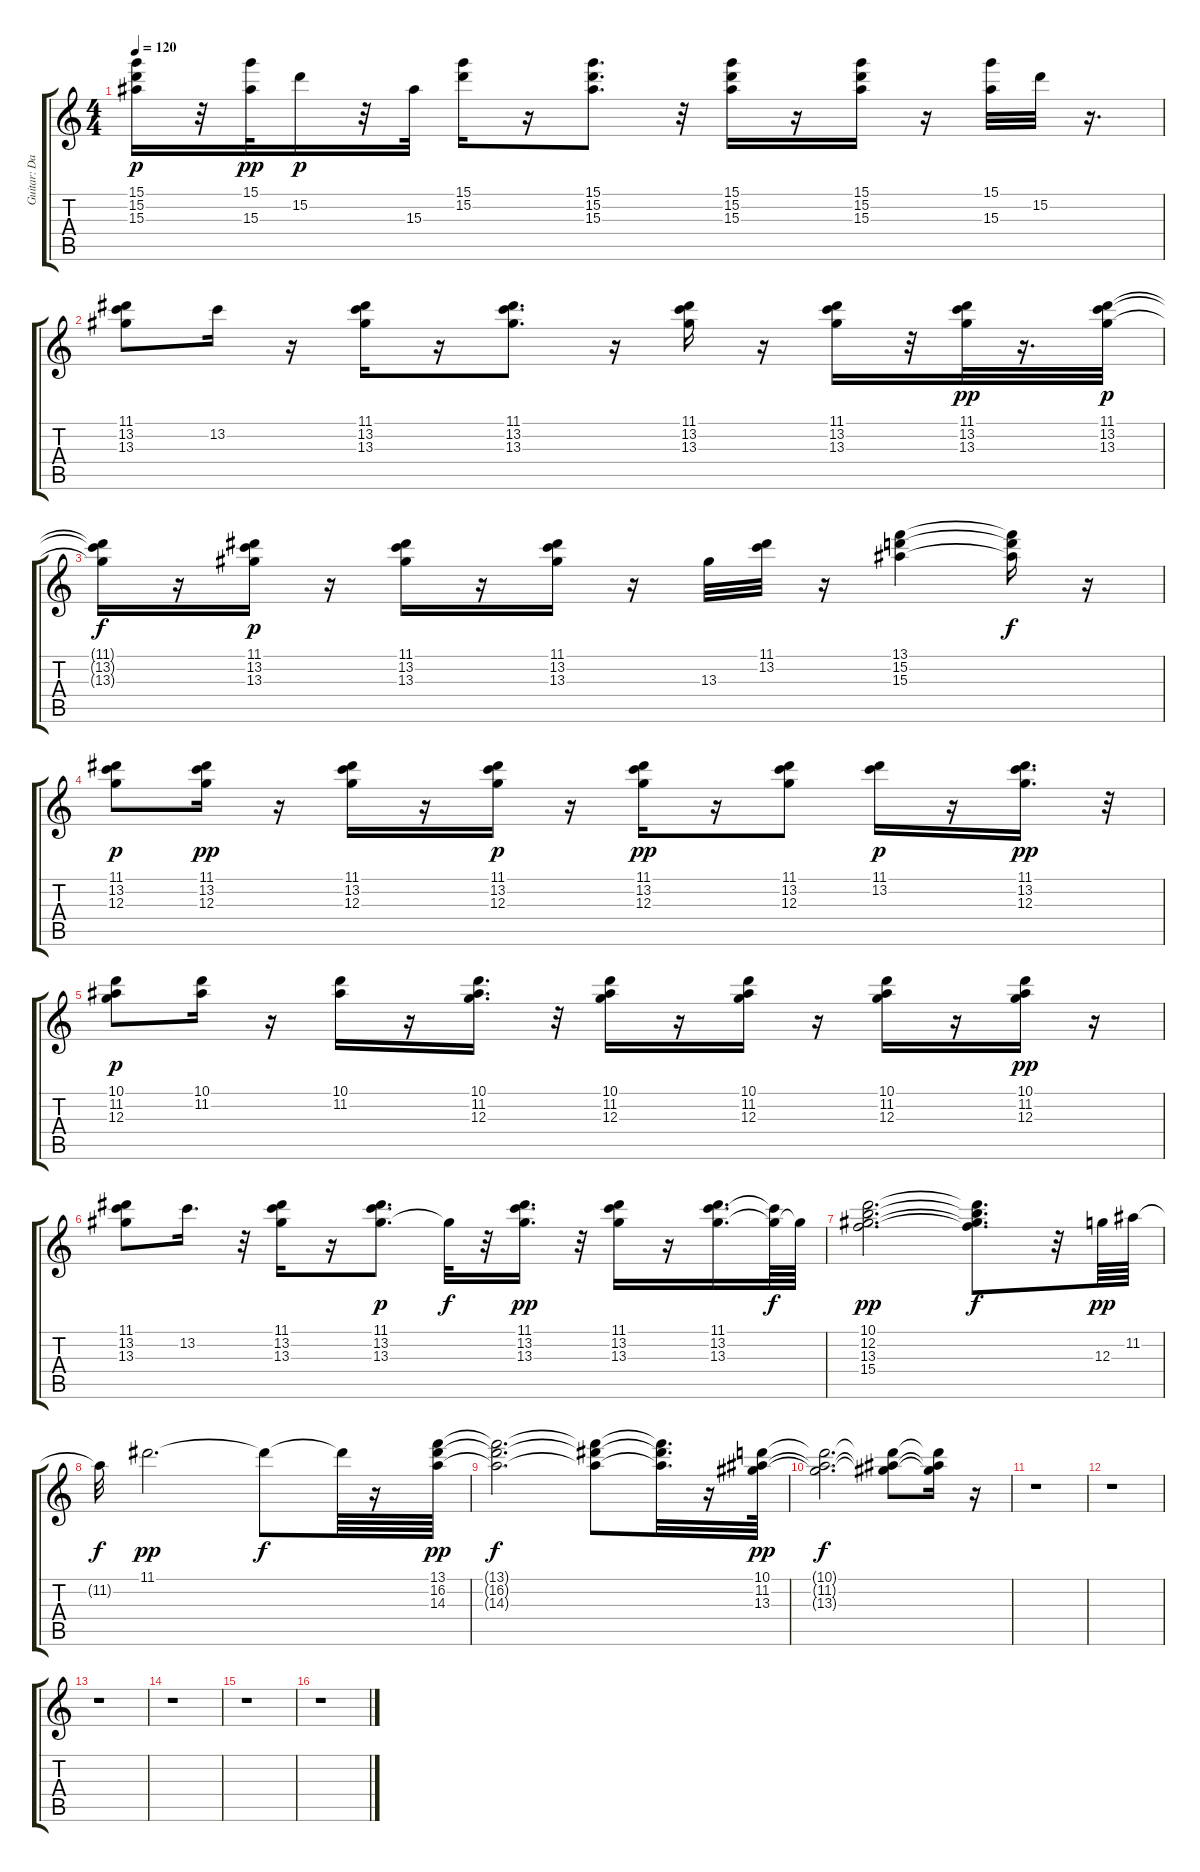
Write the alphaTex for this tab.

\track ("Guitar: Dan Dugmore" "Guitar: Da") {instrument acousticguitarsteel}
\staff {score tabs}
\tuning (E4 B3 G3 D3 A2 E2) {hide}
\ts (4 4)
\tempo 120
\clef g2
\ks c
(15.1 15.2 15.3).16{dy p} r.32 (15.1 15.3).32{dy pp} 15.2.16{dy p} r.32 15.3.32 (15.1 15.2).16 r.16 (15.1 15.2 15.3).8{d} r.32 (15.1 15.2 15.3).16 r.16 (15.1 15.2 15.3).16 r.16 (15.1 15.3).32 15.2.32 r.16{d} |
(11.1 13.2 13.3).8 13.2.16 r.16 (11.1 13.2 13.3).16 r.16 (11.1 13.2 13.3).8{d} r.16 (11.1 13.2 13.3).16 r.16 (11.1 13.2 13.3).16 r.32 (11.1 13.2 13.3).32{dy pp} r.16{d} (11.1 13.2 13.3).32{dy p} |
(11.1{t} 13.2{t} 13.3{t}).16{dy f} r.16 (11.1 13.2 13.3).16{dy p} r.16 (11.1 13.2 13.3).16 r.16 (11.1 13.2 13.3).16 r.16 13.3.32 (11.1 13.2).32 r.16 (13.1 15.2 15.3).4 (13.1{t} 15.2{t} 15.3{t}).16{dy f} r.16 |
(11.1 13.2 12.3).8{dy p} (11.1 13.2 12.3).16{dy pp} r.16 (11.1 13.2 12.3).16 r.16 (11.1 13.2 12.3).16{dy p} r.16 (11.1 13.2 12.3).16{dy pp} r.16 (11.1 13.2 12.3).8 (11.1 13.2).16{dy p} r.16 (11.1 13.2 12.3).16{d dy pp} r.32 |
(10.1 11.2 12.3).8{dy p} (10.1 11.2).16 r.16 (10.1 11.2).16 r.16 (10.1 11.2 12.3).16{d} r.32 (10.1 11.2 12.3).16 r.16 (10.1 11.2 12.3).16 r.16 (10.1 11.2 12.3).16 r.16 (10.1 11.2 12.3).16{dy pp} r.16 |
(11.1 13.2 13.3).8 13.2.16{d} r.32 (11.1 13.2 13.3).16 r.16 (11.1 13.2 13.3).8{d dy p} 13.3{t}.32{dy f} r.32 (11.1 13.2 13.3).16{d dy pp} r.32 (11.1 13.2 13.3).16 r.16 (11.1 13.2 13.3).16{d} (13.2{t} 13.3{t}).64{dy f} 13.3{t}.64 |
(10.1 12.2 13.3 15.4).2{d dy pp} (10.1{t} 12.2{t} 13.3{t} 15.4{t}).8{d dy f} r.32 12.3.64{dy pp} 11.2.64 |
11.2{t}.32{dy f} 11.1.2{d dy pp} 11.1{t}.8{dy f} 11.1{t}.64 r.16 (13.1 16.2 14.3).64{dy pp} |
(13.1{t} 16.2{t} 14.3{t}).2{d dy f} (13.1{t} 16.2{t} 14.3{t}).8 (13.1{t} 16.2{t} 14.3{t}).32{d} r.16 (10.1 11.2 13.3).64{dy pp} |
(10.1{t} 11.2{t} 13.3{t}).2{d dy f} (10.1{t} 11.2{t} 13.3{t}).8 (10.1{t} 11.2{t} 13.3{t}).16 r.16 |
r.1 |
r.1 |
r.1 |
r.1 |
r.1 |
r.1
